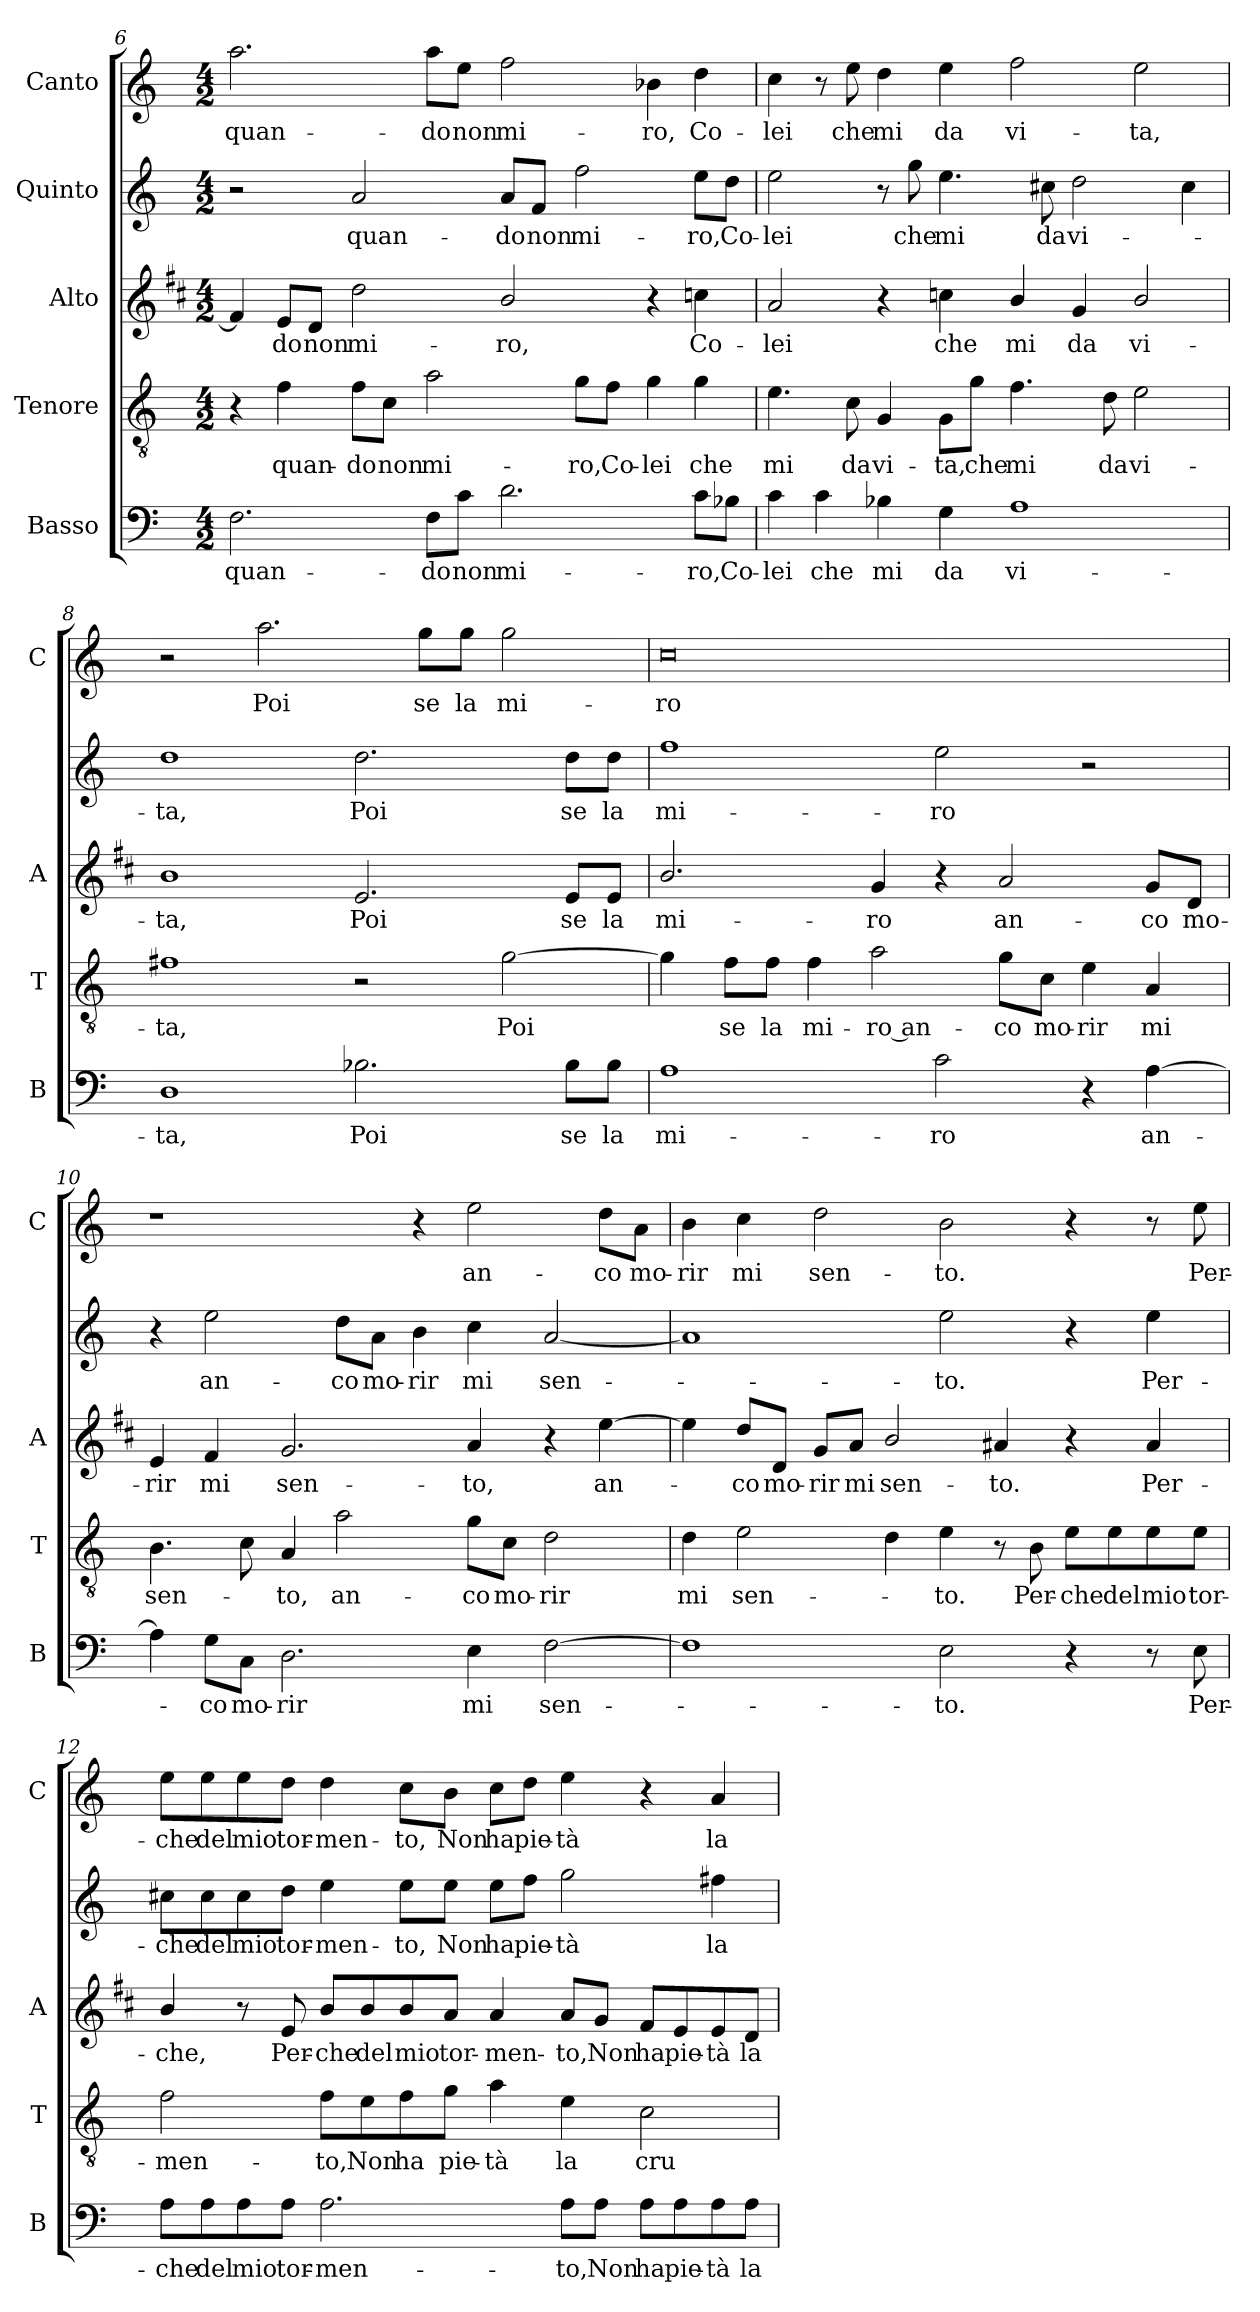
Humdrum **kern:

**kern	**text	**kern	**text	**kern	**text	**kern	**text	**kern	**text
*part5	*part5	*part4	*part4	*part3	*part3	*part2	*part2	*part1	*part1
*staff5	*staff5	*staff4	*staff4	*staff3	*staff3	*staff2	*staff2	*staff1	*staff1
*I"Basso	*	*I"Tenore	*	*I"Alto	*	*I"Quinto	*	*I"Canto	*
*I'B	*	*I'T	*	*I'A	*	*	*	*I'C	*
!!LO:PB:g=z
*clefF4	*	*clefGv2	*	*clefG2	*	*clefG2	*	*clefG2	*
*	*	*	*	*ITrd1c2	*	*	*	*	*
*k[]	*	*k[]	*	*k[]	*	*k[]	*	*k[]	*
*C:	*	*C:	*	*C:	*	*C:	*	*C:	*
*M4/2	*	*M4/2	*	*M4/2	*	*M4/2	*	*M4/2	*
=6	=6	=6	=6	=6	=6	=6	=6	=6	=6
!	!LO:LY:b	!	!	!	!	!	!	!	!LO:LY:b
2.F\	quan-	4r	.	4e/]	.	2r	.	2.aa\	quan-
!	!	!	!LO:LY:b	!	!LO:LY:b	!	!	!	!
.	.	4f\	quan-	8d/L	-do	.	.	.	.
!	!	!	!	!	!LO:LY:b	!	!	!	!
.	.	.	.	8c/J	non	.	.	.	.
!	!	!	!LO:LY:b	!	!LO:LY:b	!	!LO:LY:b	!	!
.	.	8f\L	-do	2cc\	mi-	2a/	quan-	.	.
!	!	!	!LO:LY:b	!	!	!	!	!	!
.	.	8c\J	non	.	.	.	.	.	.
!	!LO:LY:b	!	!LO:LY:b	!	!	!	!	!	!LO:LY:b
8F\L	-do	2a\	mi-	.	.	.	.	8aa\L	-do
!	!LO:LY:b	!	!	!	!	!	!	!	!LO:LY:b
8c\J	non	.	.	.	.	.	.	8ee\J	non
!	!LO:LY:b	!	!	!	!LO:LY:b	!	!LO:LY:b	!	!LO:LY:b
2.d\	mi-	.	.	2a/	-ro,	8a/L	-do	2ff\	mi-
!	!	!	!	!	!	!	!LO:LY:b	!	!
.	.	.	.	.	.	8f/J	non	.	.
!	!	!	!LO:LY:b	!	!	!	!LO:LY:b	!	!
.	.	8g\L	-ro,	.	.	2ff\	mi-	.	.
!	!	!	!LO:LY:b	!	!	!	!	!	!
.	.	8f\J	Co-	.	.	.	.	.	.
!	!	!	!LO:LY:b	!	!	!	!	!	!LO:LY:b
.	.	4g\	-lei	4r	.	.	.	4b-X\	-ro,
!	!LO:LY:b	!	!LO:LY:b	!	!LO:LY:b	!	!LO:LY:b	!	!LO:LY:b
8c\L	-ro,	4g\	che	4b-X\	Co-	8ee\L	-ro,	4dd\	Co-
!	!LO:LY:b	!	!	!	!	!	!LO:LY:b	!	!
8B-X\J	Co-	.	.	.	.	8dd\J	Co-	.	.
=7	=7	=7	=7	=7	=7	=7	=7	=7	=7
!	!LO:LY:b	!	!LO:LY:b	!	!LO:LY:b	!	!LO:LY:b	!	!LO:LY:b
4c\	-lei	4.e\	mi	2g/	-lei	2ee\	-lei	4cc\	-lei
!	!LO:LY:b	!	!	!	!	!	!	!	!
4c\	che	.	.	.	.	.	.	8r	.
!	!	!	!LO:LY:b	!	!	!	!	!	!LO:LY:b
.	.	8c\	da	.	.	.	.	8ee\	che
!	!LO:LY:b	!	!LO:LY:b	!	!	!	!	!	!LO:LY:b
4B-X\	mi	4G/	vi-	4r	.	8r	.	4dd\	mi
!	!	!	!	!	!	!	!LO:LY:b	!	!
.	.	.	.	.	.	8gg\	che	.	.
!	!LO:LY:b	!	!LO:LY:b	!	!LO:LY:b	!	!LO:LY:b	!	!LO:LY:b
4G\	da	8G\L	-ta,	4b-X\	che	4.ee\	mi	4ee\	da
!	!	!	!LO:LY:b	!	!	!	!	!	!
.	.	8g\J	che	.	.	.	.	.	.
!	!LO:LY:b	!	!LO:LY:b	!	!LO:LY:b	!	!	!	!LO:LY:b
1A	vi-	4.f\	mi	4a/	mi	.	.	2ff\	vi-
!	!	!	!	!	!	!	!LO:LY:b	!	!
.	.	.	.	.	.	8cc#X\	da	.	.
!	!	!	!	!	!LO:LY:b	!	!LO:LY:b	!	!
.	.	.	.	4f/	da	2dd\	vi-	.	.
!	!	!	!LO:LY:b	!	!	!	!	!	!
.	.	8d\	da	.	.	.	.	.	.
!	!	!	!LO:LY:b	!	!LO:LY:b	!	!	!	!LO:LY:b
.	.	2e\	vi-	2a/	vi-	.	.	2ee\	-ta,
.	.	.	.	.	.	4cc#\	.	.	.
!!LO:LB:g=z
=8	=8	=8	=8	=8	=8	=8	=8	=8	=8
!	!LO:LY:b	!	!LO:LY:b	!	!LO:LY:b	!	!LO:LY:b	!	!
1D	-ta,	1f#X	-ta,	1a	-ta,	1dd	-ta,	2r	.
!	!	!	!	!	!	!	!	!	!LO:LY:b
.	.	.	.	.	.	.	.	2.aa\	Poi
!	!LO:LY:b	!	!	!	!LO:LY:b	!	!LO:LY:b	!	!
2.B-X\	Poi	2r	.	2.d/	Poi	2.dd\	Poi	.	.
!	!	!	!	!	!	!	!	!	!LO:LY:b
.	.	.	.	.	.	.	.	8gg\L	se
!	!	!	!	!	!	!	!	!	!LO:LY:b
.	.	.	.	.	.	.	.	8gg\J	la
!	!	!	!LO:LY:b	!	!	!	!	!	!LO:LY:b
.	.	[2g\	Poi	.	.	.	.	2gg\	mi-
!	!LO:LY:b	!	!	!	!LO:LY:b	!	!LO:LY:b	!	!
8B-\L	se	.	.	8d/L	se	8dd\L	se	.	.
!	!LO:LY:b	!	!	!	!LO:LY:b	!	!LO:LY:b	!	!
8B-\J	la	.	.	8d/J	la	8dd\J	la	.	.
=9	=9	=9	=9	=9	=9	=9	=9	=9	=9
!	!LO:LY:b	!	!	!	!LO:LY:b	!	!LO:LY:b	!	!LO:LY:b
1A	mi-	4g\]	.	2.a/	mi-	1ff	mi-	0cc	-ro
!	!	!	!LO:LY:b	!	!	!	!	!	!
.	.	8f\L	se	.	.	.	.	.	.
!	!	!	!LO:LY:b	!	!	!	!	!	!
.	.	8f\J	la	.	.	.	.	.	.
!	!	!	!LO:LY:b	!	!	!	!	!	!
.	.	4f\	mi-	.	.	.	.	.	.
!	!	!	!LO:LY:b	!	!LO:LY:b	!	!	!	!
.	.	2a\	-ro an-	4f/	-ro	.	.	.	.
!	!LO:LY:b	!	!	!	!	!	!LO:LY:b	!	!
2c\	-ro	.	.	4r	.	2ee\	-ro	.	.
!	!	!	!LO:LY:b	!	!LO:LY:b	!	!	!	!
.	.	8g\L	-co	2g/	an-	.	.	.	.
!	!	!	!LO:LY:b	!	!	!	!	!	!
.	.	8c\J	mo-	.	.	.	.	.	.
!	!	!	!LO:LY:b	!	!	!	!	!	!
4r	.	4e\	-rir	.	.	2r	.	.	.
!	!LO:LY:b	!	!LO:LY:b	!	!LO:LY:b	!	!	!	!
[4A\	an-	4A/	mi	8f/L	-co	.	.	.	.
!	!	!	!	!	!LO:LY:b	!	!	!	!
.	.	.	.	8c/J	mo-	.	.	.	.
=10	=10	=10	=10	=10	=10	=10	=10	=10	=10
!	!	!	!LO:LY:b	!	!LO:LY:b	!	!	!	!
4A\]	.	4.B\	sen-	4d/	-rir	4r	.	1r	.
!	!LO:LY:b	!	!	!	!LO:LY:b	!	!LO:LY:b	!	!
8G\L	-co	.	.	4e/	mi	2ee\	an-	.	.
!	!LO:LY:b	!	!	!	!	!	!	!	!
8C\J	mo-	8c\	.	.	.	.	.	.	.
!	!LO:LY:b	!	!LO:LY:b	!	!LO:LY:b	!	!	!	!
2.D\	-rir	4A/	-to,	2.f/	sen-	.	.	.	.
!	!	!	!LO:LY:b	!	!	!	!LO:LY:b	!	!
.	.	2a\	an-	.	.	8dd\L	-co	.	.
!	!	!	!	!	!	!	!LO:LY:b	!	!
.	.	.	.	.	.	8a\J	mo-	.	.
!	!	!	!	!	!	!	!LO:LY:b	!	!
.	.	.	.	.	.	4b\	-rir	4r	.
!	!LO:LY:b	!	!LO:LY:b	!	!LO:LY:b	!	!LO:LY:b	!	!LO:LY:b
4E\	mi	8g\L	-co	4g/	-to,	4cc\	mi	2ee\	an-
!	!	!	!LO:LY:b	!	!	!	!	!	!
.	.	8c\J	mo-	.	.	.	.	.	.
!	!LO:LY:b	!	!LO:LY:b	!	!	!	!LO:LY:b	!	!
[2F\	sen-	2d\	-rir	4r	.	[2a/	sen-	.	.
!	!	!	!	!	!LO:LY:b	!	!	!	!LO:LY:b
.	.	.	.	[4dd\	an-	.	.	8dd\L	-co
!	!	!	!	!	!	!	!	!	!LO:LY:b
.	.	.	.	.	.	.	.	8a\J	mo-
!!LO:LB:g=z
=11	=11	=11	=11	=11	=11	=11	=11	=11	=11
!	!	!	!LO:LY:b	!	!	!	!	!	!LO:LY:b
1F]	.	4d\	mi	4dd\]	.	1a]	.	4b\	-rir
!	!	!	!LO:LY:b	!	!LO:LY:b	!	!	!	!LO:LY:b
.	.	2e\	sen-	8cc/L	-co	.	.	4cc\	mi
!	!	!	!	!	!LO:LY:b	!	!	!	!
.	.	.	.	8c/J	mo-	.	.	.	.
!	!	!	!	!	!LO:LY:b	!	!	!	!LO:LY:b
.	.	.	.	8f/L	-rir	.	.	2dd\	sen-
!	!	!	!	!	!LO:LY:b	!	!	!	!
.	.	.	.	8g/J	mi	.	.	.	.
!	!	!	!	!	!LO:LY:b	!	!	!	!
.	.	4d\	.	2a/	sen-	.	.	.	.
!	!LO:LY:b	!	!LO:LY:b	!	!	!	!LO:LY:b	!	!LO:LY:b
2E\	-to.	4e\	-to.	.	.	2ee\	-to.	2b\	-to.
!	!	!	!	!	!LO:LY:b	!	!	!	!
.	.	8r	.	4g#X/	-to.	.	.	.	.
!	!	!	!LO:LY:b	!	!	!	!	!	!
.	.	8B\	Per-	.	.	.	.	.	.
!	!	!	!LO:LY:b	!	!	!	!	!	!
4r	.	8e\L	-che	4r	.	4r	.	4r	.
!	!	!	!LO:LY:b	!	!	!	!	!	!
.	.	8e\	del	.	.	.	.	.	.
!	!	!	!LO:LY:b	!	!LO:LY:b	!	!LO:LY:b	!	!
8r	.	8e\	mio	4g#/	Per-	4ee\	Per-	8r	.
!	!LO:LY:b	!	!LO:LY:b	!	!	!	!	!	!LO:LY:b
8E\	Per-	8e\J	tor-	.	.	.	.	8ee\	Per-
=12	=12	=12	=12	=12	=12	=12	=12	=12	=12
!	!LO:LY:b	!	!LO:LY:b	!	!LO:LY:b	!	!LO:LY:b	!	!LO:LY:b
8A\L	-che	2f\	-men-	4a/	-che,	8cc#X\L	-che	8ee\L	-che
!	!LO:LY:b	!	!	!	!	!	!LO:LY:b	!	!LO:LY:b
8A\	del	.	.	.	.	8cc#\	del	8ee\	del
!	!LO:LY:b	!	!	!	!	!	!LO:LY:b	!	!LO:LY:b
8A\	mio	.	.	8r	.	8cc#\	mio	8ee\	mio
!	!LO:LY:b	!	!	!	!LO:LY:b	!	!LO:LY:b	!	!LO:LY:b
8A\J	tor-	.	.	8d/	Per-	8dd\J	tor-	8dd\J	tor-
!	!LO:LY:b	!	!LO:LY:b	!	!LO:LY:b	!	!LO:LY:b	!	!LO:LY:b
2.A\	-men-	8f\L	-to,	8a/L	-che	4ee\	-men-	4dd\	-men-
!	!	!	!LO:LY:b	!	!LO:LY:b	!	!	!	!
.	.	8e\	Non	8a/	del	.	.	.	.
!	!	!	!LO:LY:b	!	!LO:LY:b	!	!LO:LY:b	!	!LO:LY:b
.	.	8f\	ha	8a/	mio	8ee\L	-to,	8cc\L	-to,
!	!	!	!LO:LY:b	!	!LO:LY:b	!	!LO:LY:b	!	!LO:LY:b
.	.	8g\J	pie-	8g/J	tor-	8ee\J	Non	8b\J	Non
!	!	!	!LO:LY:b	!	!LO:LY:b	!	!LO:LY:b	!	!LO:LY:b
.	.	4a\	-tà	4g/	-men-	8ee\L	ha	8cc\L	ha
!	!	!	!	!	!	!	!LO:LY:b	!	!LO:LY:b
.	.	.	.	.	.	8ff\J	pie-	8dd\J	pie-
!	!LO:LY:b	!	!LO:LY:b	!	!LO:LY:b	!	!LO:LY:b	!	!LO:LY:b
8A\L	-to,	4e\	la	8g/L	-to,	2gg\	-tà	4ee\	-tà
!	!LO:LY:b	!	!	!	!LO:LY:b	!	!	!	!
8A\J	Non	.	.	8f/J	Non	.	.	.	.
!	!LO:LY:b	!	!LO:LY:b	!	!LO:LY:b	!	!	!	!
8A\L	ha	2c\	cru-	8e/L	ha	.	.	4r	.
!	!LO:LY:b	!	!	!	!LO:LY:b	!	!	!	!
8A\	pie-	.	.	8d/	pie-	.	.	.	.
!	!LO:LY:b	!	!	!	!LO:LY:b	!	!LO:LY:b	!	!LO:LY:b
8A\	-tà	.	.	8d/	-tà	4ff#X\	la	4a/	la
!	!LO:LY:b	!	!	!	!LO:LY:b	!	!	!	!
8A\J	la	.	.	8c/J	la	.	.	.	.
=	=	=	=	=	=	=	=	=	=
*-	*-	*-	*-	*-	*-	*-	*-	*-	*-
